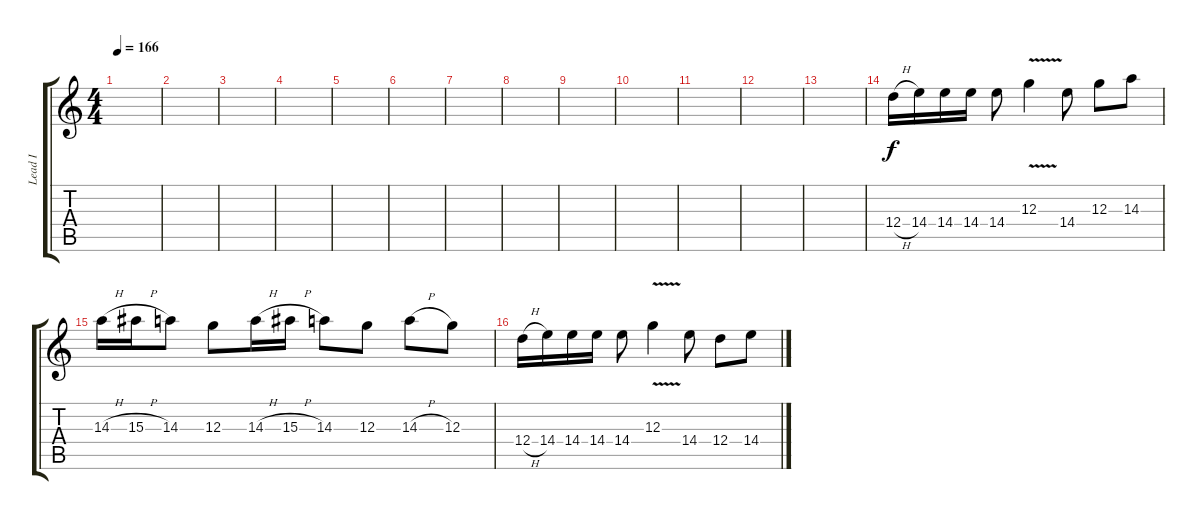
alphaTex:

\track ("Lead I" "Lead I") {instrument overdrivenguitar}
\staff {score tabs}
\tuning (E4 B3 G3 D3 A2 E2) {hide}
\ts (4 4)
\tempo 166
\clef g2
\ks c
|
|
|
|
|
|
|
|
|
|
|
|
|
12.4{h}.16 14.4.16 14.4.16 14.4.16 14.4.8 12.3{v}.4 14.4.8 12.3.8 14.3.8 |
14.3{h}.16 15.3{h}.16 14.3.8 12.3.8 14.3{h}.16 15.3{h}.16 14.3.8 12.3.8 14.3{h}.8 12.3.8 |
12.4{h}.16 14.4.16 14.4.16 14.4.16 14.4.8 12.3{v}.4 14.4.8 12.4.8 14.4.8
